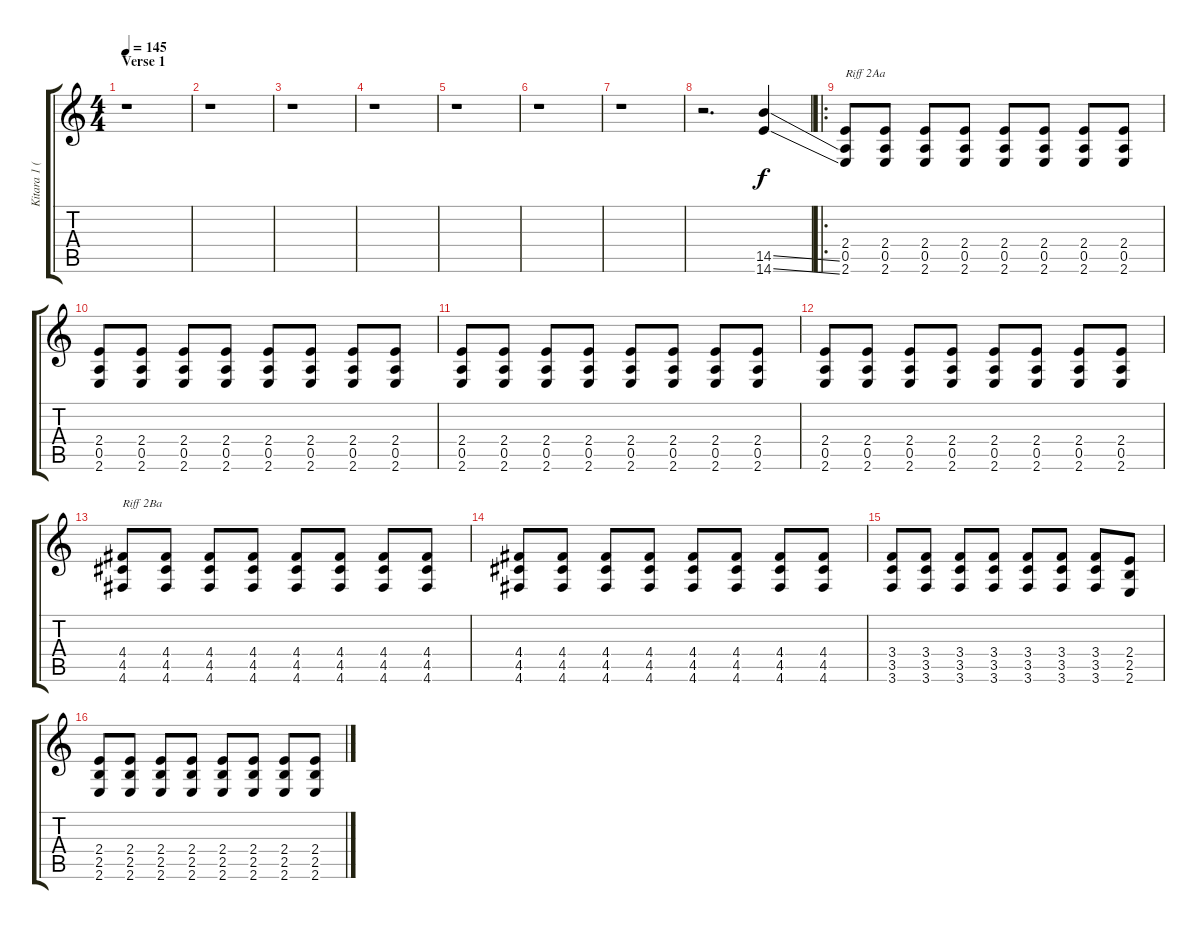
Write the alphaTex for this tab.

\track ("Kitara 1 (Kuisma)" "Kitara 1 (") {instrument distortionguitar}
\staff {score tabs}
\tuning (E4 B3 G3 D3 A2 D2) {hide}
\ts (4 4)
\section ("" "Verse 1")
\tempo 145
\clef g2
\ks c
r.1{dy f} |
r.1 |
r.1 |
r.1 |
r.1 |
r.1 |
r.1 |
r.2{d} (14.5{ss} 14.6{ss}).4 |
\ro
(2.4 0.5 2.6).8{txt "Riff 2Aa"} (2.4 0.5 2.6).8 (2.4 0.5 2.6).8 (2.4 0.5 2.6).8 (2.4 0.5 2.6).8 (2.4 0.5 2.6).8 (2.4 0.5 2.6).8 (2.4 0.5 2.6).8 |
(2.4 0.5 2.6).8 (2.4 0.5 2.6).8 (2.4 0.5 2.6).8 (2.4 0.5 2.6).8 (2.4 0.5 2.6).8 (2.4 0.5 2.6).8 (2.4 0.5 2.6).8 (2.4 0.5 2.6).8 |
(2.4 0.5 2.6).8 (2.4 0.5 2.6).8 (2.4 0.5 2.6).8 (2.4 0.5 2.6).8 (2.4 0.5 2.6).8 (2.4 0.5 2.6).8 (2.4 0.5 2.6).8 (2.4 0.5 2.6).8 |
(2.4 0.5 2.6).8 (2.4 0.5 2.6).8 (2.4 0.5 2.6).8 (2.4 0.5 2.6).8 (2.4 0.5 2.6).8 (2.4 0.5 2.6).8 (2.4 0.5 2.6).8 (2.4 0.5 2.6).8 |
(4.4 4.5 4.6).8{txt "Riff 2Ba"} (4.4 4.5 4.6).8 (4.4 4.5 4.6).8 (4.4 4.5 4.6).8 (4.4 4.5 4.6).8 (4.4 4.5 4.6).8 (4.4 4.5 4.6).8 (4.4 4.5 4.6).8 |
(4.4 4.5 4.6).8 (4.4 4.5 4.6).8 (4.4 4.5 4.6).8 (4.4 4.5 4.6).8 (4.4 4.5 4.6).8 (4.4 4.5 4.6).8 (4.4 4.5 4.6).8 (4.4 4.5 4.6).8 |
(3.4 3.5 3.6).8 (3.4 3.5 3.6).8 (3.4 3.5 3.6).8 (3.4 3.5 3.6).8 (3.4 3.5 3.6).8 (3.4 3.5 3.6).8 (3.4 3.5 3.6).8 (2.4 2.5 2.6).8 |
(2.4 2.5 2.6).8 (2.4 2.5 2.6).8 (2.4 2.5 2.6).8 (2.4 2.5 2.6).8 (2.4 2.5 2.6).8 (2.4 2.5 2.6).8 (2.4 2.5 2.6).8 (2.4 2.5 2.6).8
